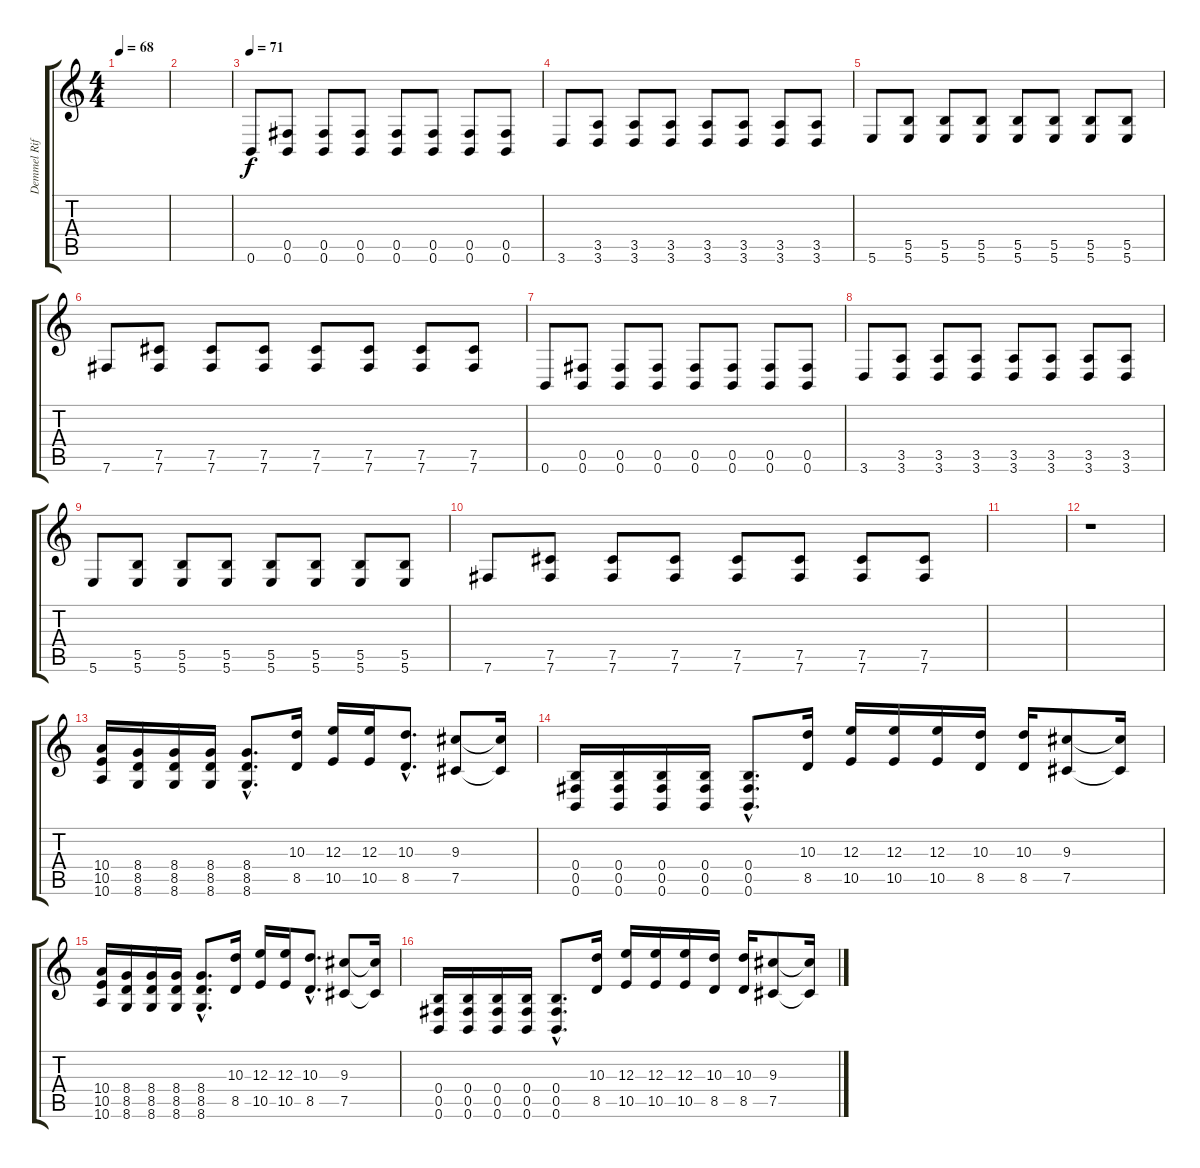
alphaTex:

\track ("Demmel Riff" "Demmel Rif") {instrument overdrivenguitar}
\staff {score tabs}
\tuning (Db4 Ab3 E3 B2 Gb2 B1) {hide}
\ts (4 4)
\tempo 68
\clef g2
\ks c
|
|
\tempo 71
0.6.8{volume 16} (0.5 0.6).8 (0.5 0.6).8 (0.5 0.6).8 (0.5 0.6).8 (0.5 0.6).8 (0.5 0.6).8 (0.5 0.6).8 |
3.6.8 (3.5 3.6).8 (3.5 3.6).8 (3.5 3.6).8 (3.5 3.6).8 (3.5 3.6).8 (3.5 3.6).8 (3.5 3.6).8 |
5.6.8 (5.5 5.6).8 (5.5 5.6).8 (5.5 5.6).8 (5.5 5.6).8 (5.5 5.6).8 (5.5 5.6).8 (5.5 5.6).8 |
7.6.8 (7.5 7.6).8 (7.5 7.6).8 (7.5 7.6).8 (7.5 7.6).8 (7.5 7.6).8 (7.5 7.6).8 (7.5 7.6).8 |
0.6.8 (0.5 0.6).8 (0.5 0.6).8 (0.5 0.6).8 (0.5 0.6).8 (0.5 0.6).8 (0.5 0.6).8 (0.5 0.6).8 |
3.6.8 (3.5 3.6).8 (3.5 3.6).8 (3.5 3.6).8 (3.5 3.6).8 (3.5 3.6).8 (3.5 3.6).8 (3.5 3.6).8 |
5.6.8 (5.5 5.6).8 (5.5 5.6).8 (5.5 5.6).8 (5.5 5.6).8 (5.5 5.6).8 (5.5 5.6).8 (5.5 5.6).8 |
7.6.8 (7.5 7.6).8 (7.5 7.6).8 (7.5 7.6).8 (7.5 7.6).8 (7.5 7.6).8 (7.5 7.6).8 (7.5 7.6).8 |
|
r.1 |
(10.4 10.5 10.6).16 (8.4 8.5 8.6).16 (8.4 8.5 8.6).16 (8.4 8.5 8.6).16 (8.4{hac} 8.5{hac} 8.6{hac}).8{d} (10.3 8.5).16 (12.3 10.5).16 (12.3 10.5).16 (10.3{hac} 8.5{hac}).8{d} (9.3 7.5).8 (9.3{t} 7.5{t}).16 |
(0.4 0.5 0.6).16 (0.4 0.5 0.6).16 (0.4 0.5 0.6).16 (0.4 0.5 0.6).16 (0.4{hac} 0.5{hac} 0.6{hac}).8{d} (10.3 8.5).16 (12.3 10.5).16 (12.3 10.5).16 (12.3 10.5).16 (10.3 8.5).16 (10.3 8.5).16 (9.3 7.5).8 (9.3{t} 7.5{t}).16 |
(10.4 10.5 10.6).16 (8.4 8.5 8.6).16 (8.4 8.5 8.6).16 (8.4 8.5 8.6).16 (8.4{hac} 8.5{hac} 8.6{hac}).8{d} (10.3 8.5).16 (12.3 10.5).16 (12.3 10.5).16 (10.3{hac} 8.5{hac}).8{d} (9.3 7.5).8 (9.3{t} 7.5{t}).16 |
(0.4 0.5 0.6).16 (0.4 0.5 0.6).16 (0.4 0.5 0.6).16 (0.4 0.5 0.6).16 (0.4{hac} 0.5{hac} 0.6{hac}).8{d} (10.3 8.5).16 (12.3 10.5).16 (12.3 10.5).16 (12.3 10.5).16 (10.3 8.5).16 (10.3 8.5).16 (9.3 7.5).8 (9.3{t} 7.5{t}).16
